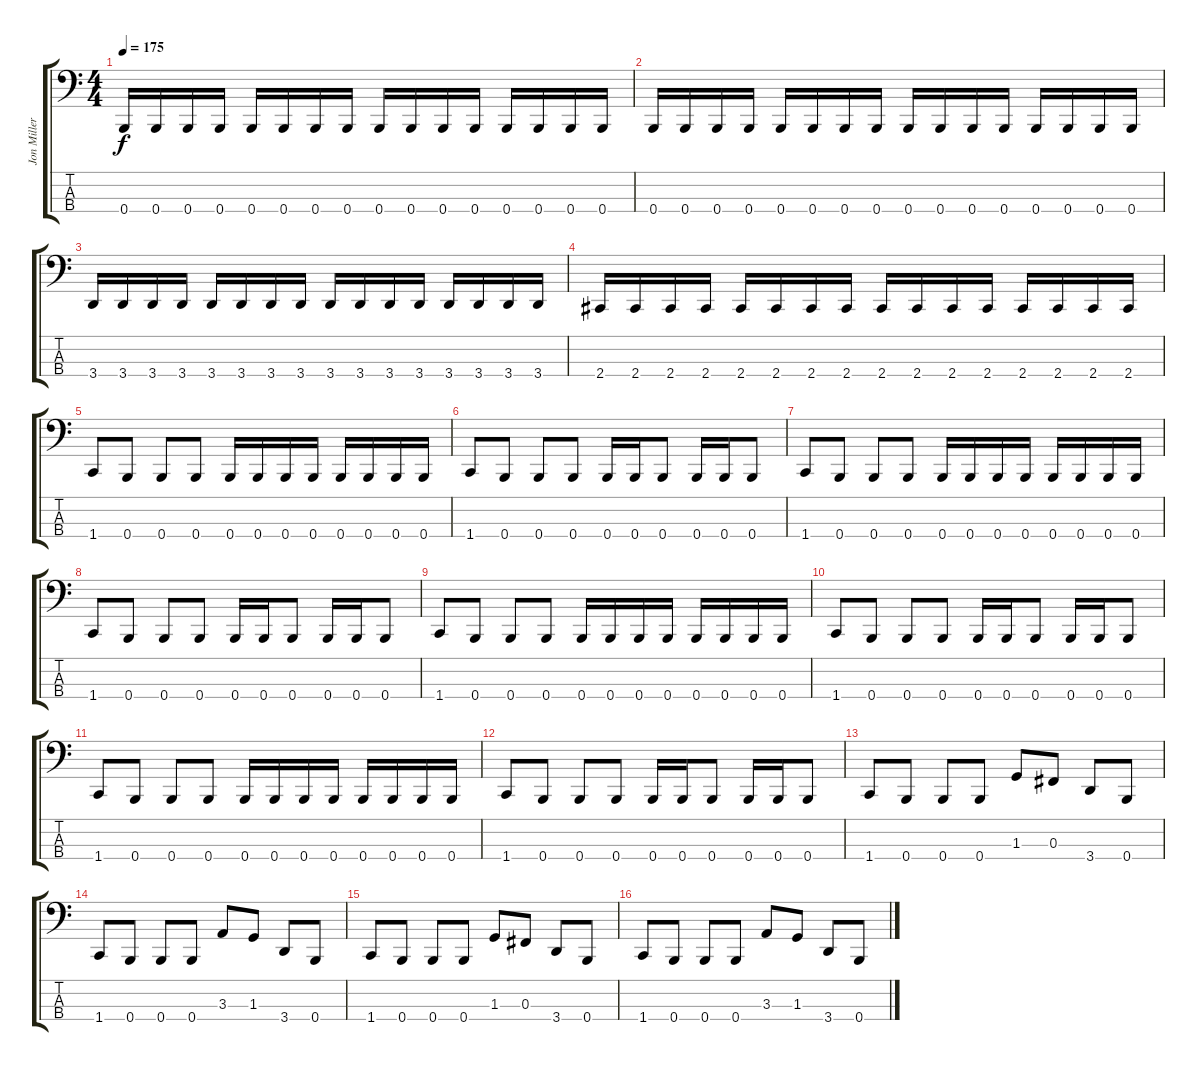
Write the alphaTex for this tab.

\track ("Jon Miller (bass)" "Jon Miller") {instrument electricbassfinger}
\staff {score tabs}
\tuning (E2 B1 Gb1 B0) {hide}
\ts (4 4)
\tempo 175
\clef f4
\ks c
0.4.16{dy f} 0.4.16 0.4.16 0.4.16 0.4.16 0.4.16 0.4.16 0.4.16 0.4.16 0.4.16 0.4.16 0.4.16 0.4.16 0.4.16 0.4.16 0.4.16 |
0.4.16 0.4.16 0.4.16 0.4.16 0.4.16 0.4.16 0.4.16 0.4.16 0.4.16 0.4.16 0.4.16 0.4.16 0.4.16 0.4.16 0.4.16 0.4.16 |
3.4.16 3.4.16 3.4.16 3.4.16 3.4.16 3.4.16 3.4.16 3.4.16 3.4.16 3.4.16 3.4.16 3.4.16 3.4.16 3.4.16 3.4.16 3.4.16 |
2.4.16 2.4.16 2.4.16 2.4.16 2.4.16 2.4.16 2.4.16 2.4.16 2.4.16 2.4.16 2.4.16 2.4.16 2.4.16 2.4.16 2.4.16 2.4.16 |
1.4.8 0.4.8 0.4.8 0.4.8 0.4.16 0.4.16 0.4.16 0.4.16 0.4.16 0.4.16 0.4.16 0.4.16 |
1.4.8 0.4.8 0.4.8 0.4.8 0.4.16 0.4.16 0.4.8 0.4.16 0.4.16 0.4.8 |
1.4.8 0.4.8 0.4.8 0.4.8 0.4.16 0.4.16 0.4.16 0.4.16 0.4.16 0.4.16 0.4.16 0.4.16 |
1.4.8 0.4.8 0.4.8 0.4.8 0.4.16 0.4.16 0.4.8 0.4.16 0.4.16 0.4.8 |
1.4.8 0.4.8 0.4.8 0.4.8 0.4.16 0.4.16 0.4.16 0.4.16 0.4.16 0.4.16 0.4.16 0.4.16 |
1.4.8 0.4.8 0.4.8 0.4.8 0.4.16 0.4.16 0.4.8 0.4.16 0.4.16 0.4.8 |
1.4.8 0.4.8 0.4.8 0.4.8 0.4.16 0.4.16 0.4.16 0.4.16 0.4.16 0.4.16 0.4.16 0.4.16 |
1.4.8 0.4.8 0.4.8 0.4.8 0.4.16 0.4.16 0.4.8 0.4.16 0.4.16 0.4.8 |
1.4.8 0.4.8 0.4.8 0.4.8 1.3.8 0.3.8 3.4.8 0.4.8 |
1.4.8 0.4.8 0.4.8 0.4.8 3.3.8 1.3.8 3.4.8 0.4.8 |
1.4.8 0.4.8 0.4.8 0.4.8 1.3.8 0.3.8 3.4.8 0.4.8 |
1.4.8 0.4.8 0.4.8 0.4.8 3.3.8 1.3.8 3.4.8 0.4.8
